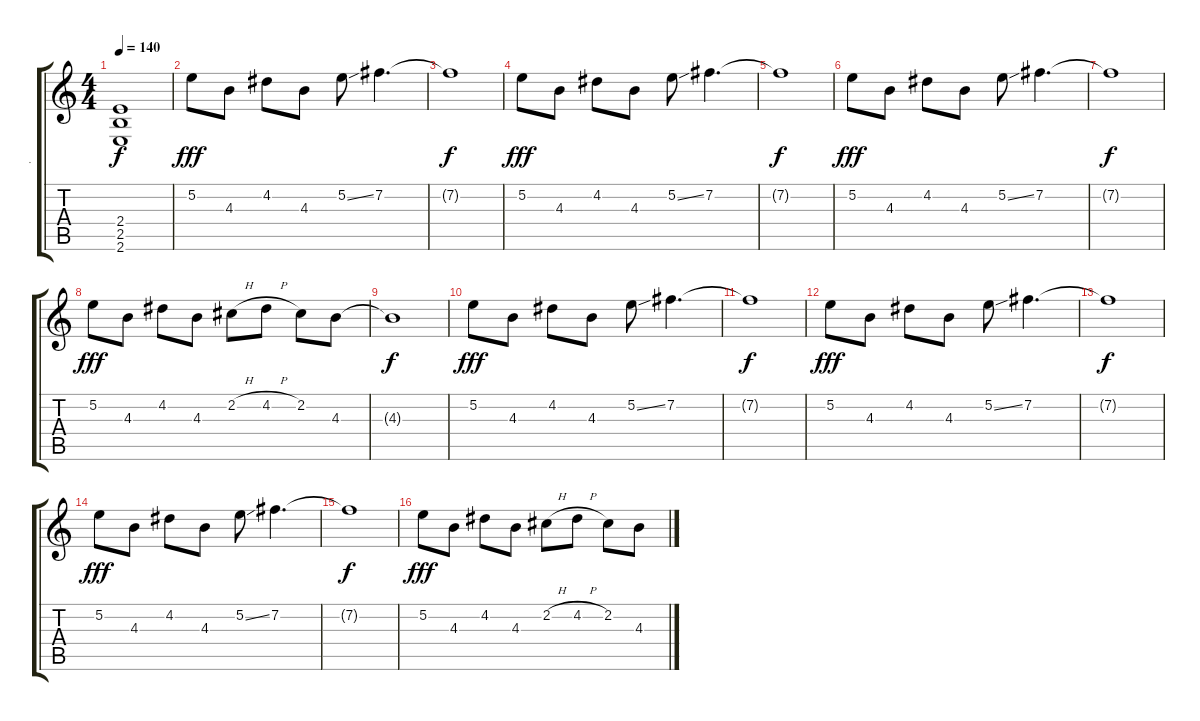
\track ("." ".") {instrument distortionguitar}
\staff {score tabs}
\tuning (E4 B3 G3 D3 A2 D2) {hide}
\ts (4 4)
\tempo 140
\clef g2
\ks c
(2.4{t} 2.5{t} 2.6{t}).1{dy f} |
5.2.8{dy fff} 4.3.8 4.2.8 4.3.8 5.2{ss}.8 7.2.4{d} |
7.2{t}.1{dy f} |
5.2.8{dy fff} 4.3.8 4.2.8 4.3.8 5.2{ss}.8 7.2.4{d} |
7.2{t}.1{dy f} |
5.2.8{dy fff} 4.3.8 4.2.8 4.3.8 5.2{ss}.8 7.2.4{d} |
7.2{t}.1{dy f} |
5.2.8{dy fff} 4.3.8 4.2.8 4.3.8 2.2{h}.8 4.2{h}.8 2.2.8 4.3.8 |
4.3{t}.1{dy f} |
5.2.8{dy fff} 4.3.8 4.2.8 4.3.8 5.2{ss}.8 7.2.4{d} |
7.2{t}.1{dy f} |
5.2.8{dy fff} 4.3.8 4.2.8 4.3.8 5.2{ss}.8 7.2.4{d} |
7.2{t}.1{dy f} |
5.2.8{dy fff} 4.3.8 4.2.8 4.3.8 5.2{ss}.8 7.2.4{d} |
7.2{t}.1{dy f} |
5.2.8{dy fff} 4.3.8 4.2.8 4.3.8 2.2{h}.8 4.2{h}.8 2.2.8 4.3.8
